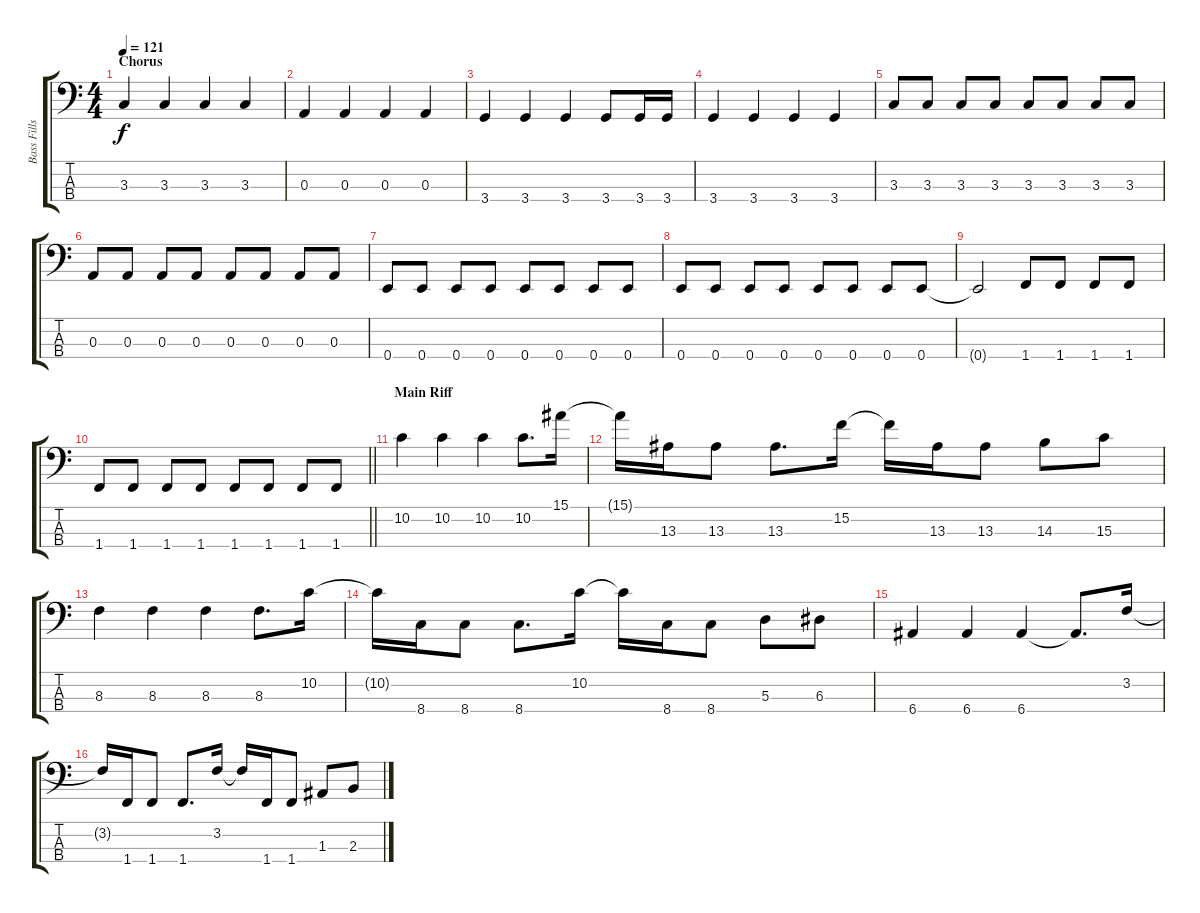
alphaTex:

\track ("Bass Fills" "Bass Fills") {instrument electricbassfinger}
\staff {score tabs}
\tuning (G2 D2 A1 E1) {hide}
\ts (4 4)
\section ("" "Chorus")
\tempo 121
\clef f4
\ks c
3.3.4{dy f} 3.3.4 3.3.4 3.3.4 |
0.3.4 0.3.4 0.3.4 0.3.4 |
3.4.4 3.4.4 3.4.4 3.4.8 3.4.16 3.4.16 |
3.4.4 3.4.4 3.4.4 3.4.4 |
3.3.8 3.3.8 3.3.8 3.3.8 3.3.8 3.3.8 3.3.8 3.3.8 |
0.3.8 0.3.8 0.3.8 0.3.8 0.3.8 0.3.8 0.3.8 0.3.8 |
0.4.8 0.4.8 0.4.8 0.4.8 0.4.8 0.4.8 0.4.8 0.4.8 |
0.4.8 0.4.8 0.4.8 0.4.8 0.4.8 0.4.8 0.4.8 0.4.8 |
0.4{t}.2 1.4.8 1.4.8 1.4.8 1.4.8 |
\barLineRight lightlight
1.4.8 1.4.8 1.4.8 1.4.8 1.4.8 1.4.8 1.4.8 1.4.8 |
\section ("" "Main Riff")
10.2.4 10.2.4 10.2.4 10.2.8{d} 15.1.16 |
15.1{t}.16 13.3.16 13.3.8 13.3.8{d} 15.2.16 15.2{t}.16 13.3.16 13.3.8 14.3.8 15.3.8 |
8.3.4 8.3.4 8.3.4 8.3.8{d} 10.2.16 |
10.2{t}.16 8.4.16 8.4.8 8.4.8{d} 10.2.16 10.2{t}.16 8.4.16 8.4.8 5.3.8 6.3.8 |
6.4.4 6.4.4 6.4.4 6.4{t}.8{d} 3.2.16 |
3.2{t}.16 1.4.16 1.4.8 1.4.8{d} 3.2.16 3.2{t}.16 1.4.16 1.4.8 1.3.8 2.3.8
